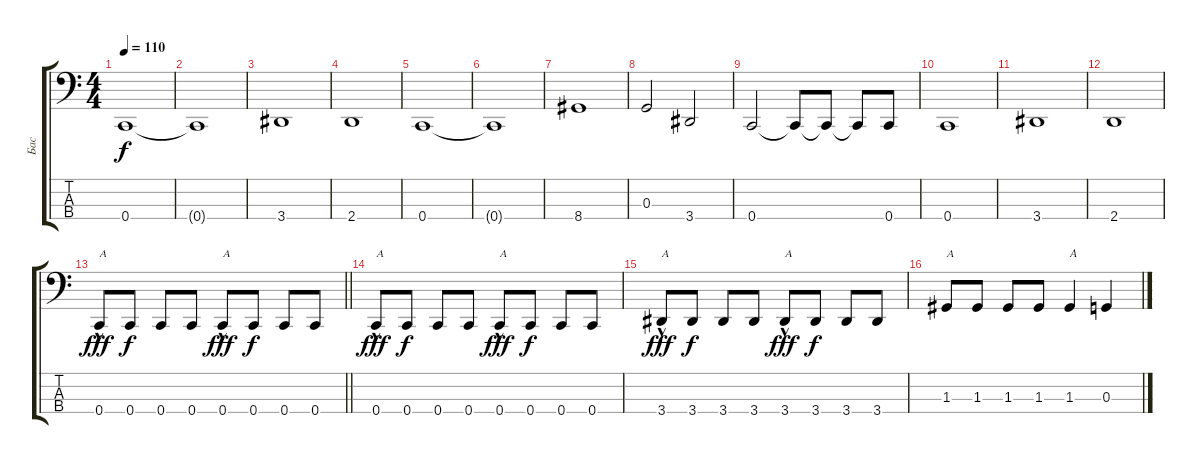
\track ("Бас" "Бас") {instrument electricbassfinger}
\staff {score tabs}
\tuning (F2 C2 G1 C1) {hide}
\ts (4 4)
\section ("" "")
\tempo 110
\clef f4
\ks c
0.4.1{dy f} |
0.4{t}.1 |
3.4.1 |
2.4.1 |
0.4.1 |
0.4{t}.1 |
8.4.1 |
0.3.2 3.4.2 |
0.4.2 0.4{t}.8 0.4{t}.8 0.4{t}.8 0.4.8 |
0.4.1 |
3.4.1 |
2.4.1 |
\barLineRight lightlight
0.4{hac}.8{txt "А" dy fff} 0.4.8{dy f} 0.4.8 0.4.8 0.4{hac}.8{txt "А" dy fff} 0.4.8{dy f} 0.4.8 0.4.8 |
0.4{hac}.8{txt "А" dy fff} 0.4.8{dy f} 0.4.8 0.4.8 0.4{hac}.8{txt "А" dy fff} 0.4.8{dy f} 0.4.8 0.4.8 |
3.4{hac}.8{txt "А" dy fff} 3.4.8{dy f} 3.4.8 3.4.8 3.4{hac}.8{txt "А" dy fff} 3.4.8{dy f} 3.4.8 3.4.8 |
1.3.8{txt "А"} 1.3.8 1.3.8 1.3.8 1.3.4{txt "A"} 0.3.4
